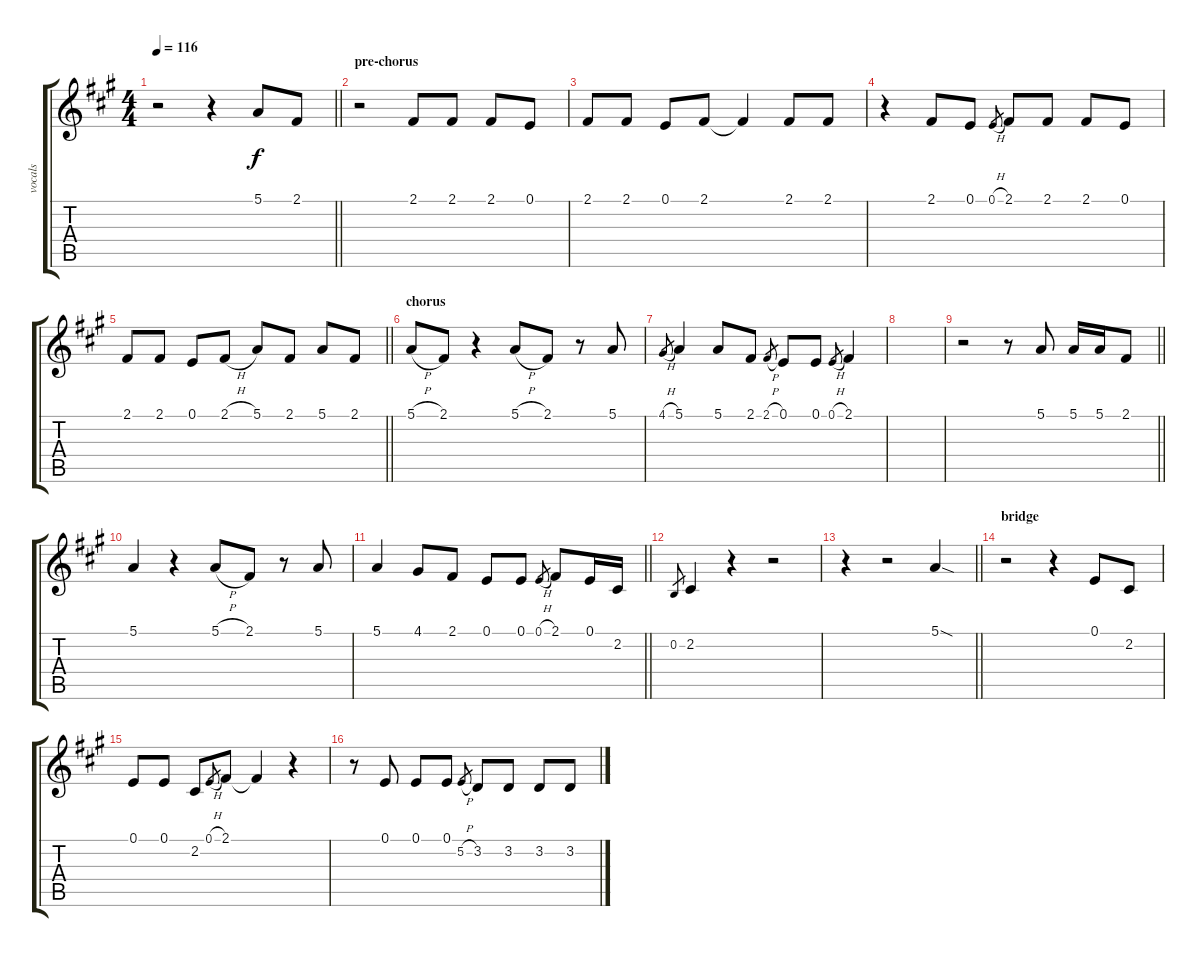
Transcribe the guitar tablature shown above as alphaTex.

\track ("vocals" "vocals") {instrument lead2sawtooth}
\staff {score tabs}
\tuning (E4 B3 G3 D3 A2 E2) {hide}
\ts (4 4)
\tempo 116
\clef g2
\barLineRight lightlight
\ks a
r.2{dy f} r.4 5.1.8 2.1.8 |
\section ("" "pre-chorus")
r.2 2.1.8 2.1.8 2.1.8 0.1.8 |
2.1.8 2.1.8 0.1.8 2.1.8 2.1{t}.4 2.1.8 2.1.8 |
r.4 2.1.8 0.1.8 0.1{h}.8{gr} 2.1.8 2.1.8 2.1.8 0.1.8 |
\barLineRight lightlight
2.1.8 2.1.8 0.1.8 2.1{h}.8 5.1.8 2.1.8 5.1.8 2.1.8 |
\section ("" "chorus")
5.1{h}.8 2.1.8 r.4 5.1{h}.8 2.1.8 r.8 5.1.8 |
4.1{h}.8{gr} 5.1.4 5.1.8 2.1.8 2.1{h}.8{gr} 0.1.8 0.1.8 0.1{h}.8{gr} 2.1.4 |
|
\barLineRight lightlight
r.2 r.8 5.1.8 5.1.16 5.1.16 2.1.8 |
5.1.4 r.4 5.1{h}.8 2.1.8 r.8 5.1.8 |
\barLineRight lightlight
5.1.4 4.1.8 2.1.8 0.1.8 0.1.8 0.1{h}.8{gr} 2.1.8 0.1.16 2.2.16 |
0.2.8{gr} 2.2.4 r.4 r.2 |
\barLineRight lightlight
r.4 r.2 5.1{sod}.4 |
\section ("" "bridge")
r.2 r.4 0.1.8 2.2.8 |
0.1.8 0.1.8 2.2.8 0.1{h}.8{gr} 2.1.8 2.1{t}.4 r.4 |
r.8 0.1.8 0.1.8 0.1.8 5.2{h}.8{gr} 3.2.8 3.2.8 3.2.8 3.2.8
